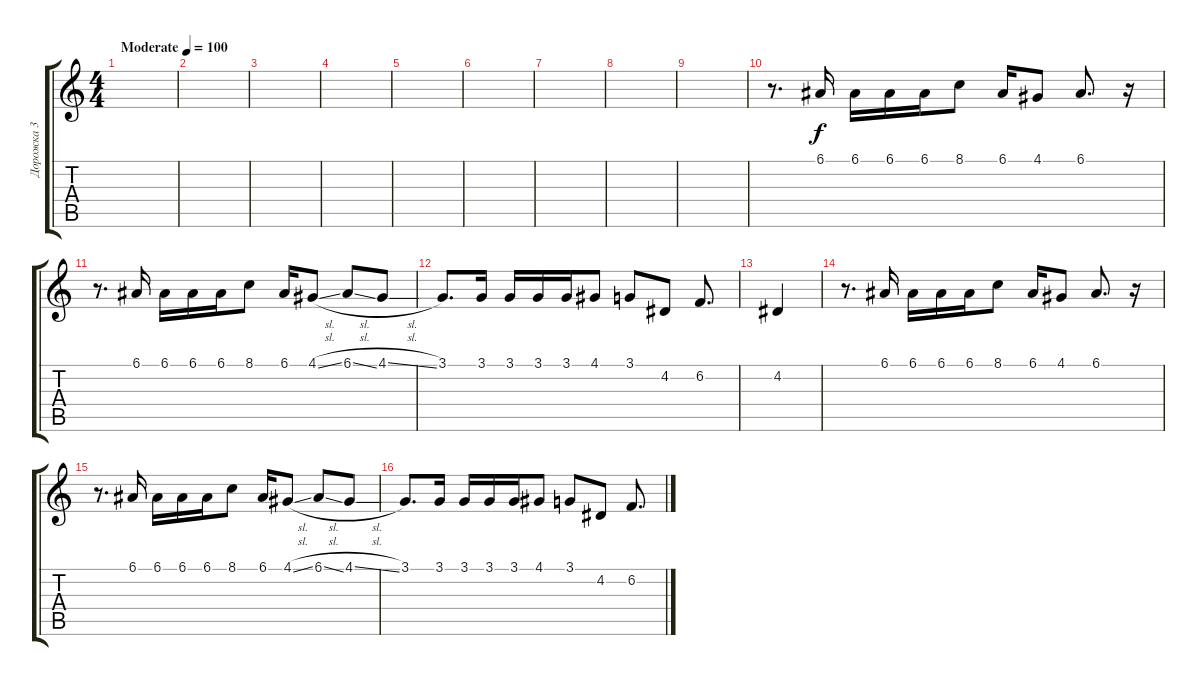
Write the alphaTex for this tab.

\track ("Дорожка 3" "Дорожка 3") {instrument tenorsax}
\staff {score tabs}
\tuning (E4 B3 G3 D3 A2 E2) {hide}
\ts (4 4)
\tempo (100 "Moderate")
\clef g2
\ks c
|
|
|
|
|
|
|
|
|
r.8{d} 6.1.16 6.1.16 6.1.16 6.1.16 8.1.8 6.1.16 4.1.8 6.1.8{d} r.16 |
r.8{d} 6.1.16 6.1.16 6.1.16 6.1.16 8.1.8 6.1.16 4.1{sl}.8 6.1{sl}.8 4.1{sl}.8 |
3.1.8{d} 3.1.16 3.1.16 3.1.16 3.1.16 4.1.8 3.1.8 4.2.8 6.2.8{d} |
4.2.4 |
r.8{d} 6.1.16 6.1.16 6.1.16 6.1.16 8.1.8 6.1.16 4.1.8 6.1.8{d} r.16 |
r.8{d} 6.1.16 6.1.16 6.1.16 6.1.16 8.1.8 6.1.16 4.1{sl}.8 6.1{sl}.8 4.1{sl}.8 |
3.1.8{d} 3.1.16 3.1.16 3.1.16 3.1.16 4.1.8 3.1.8 4.2.8 6.2.8{d}
